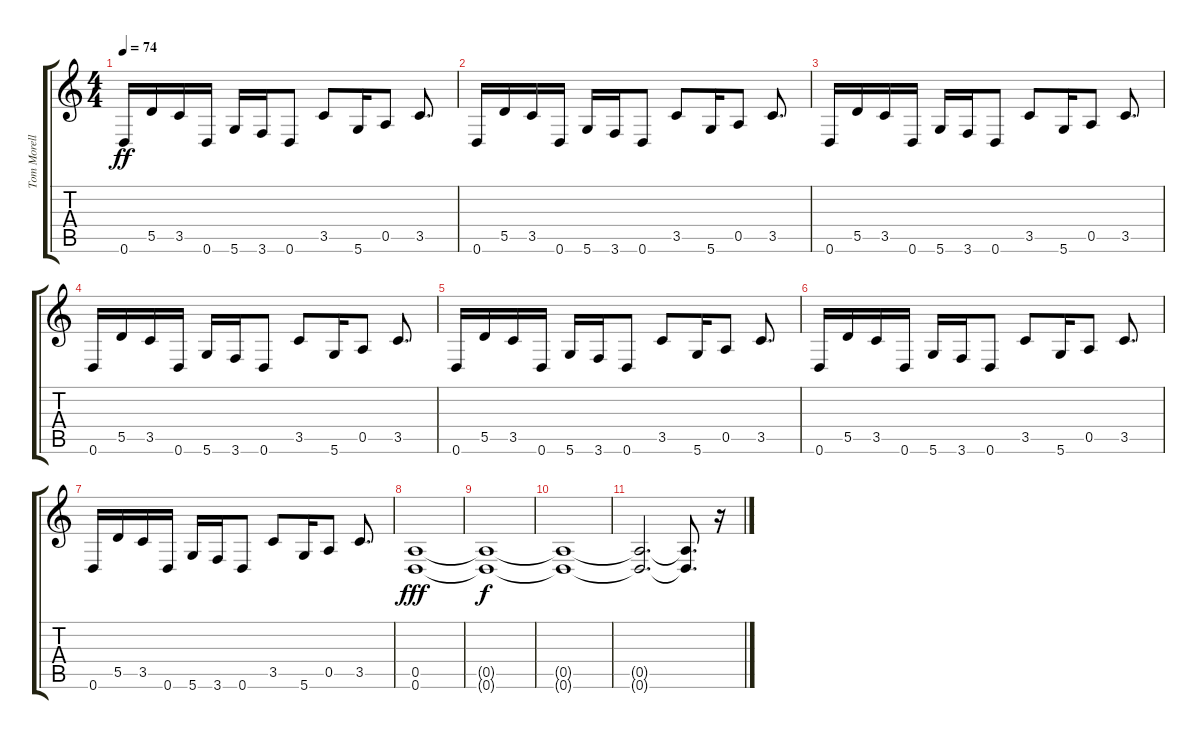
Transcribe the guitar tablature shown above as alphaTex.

\track ("Tom Morello" "Tom Morell") {instrument distortionguitar}
\staff {score tabs}
\tuning (E4 B3 G3 D3 A2 D2) {hide}
\ts (4 4)
\tempo 74
\clef g2
\ks c
0.6.16{dy ff} 5.5.16 3.5.16 0.6.16 5.6.16 3.6.16 0.6.8 3.5.8 5.6.16 0.5.8 3.5.8{d} |
0.6.16 5.5.16 3.5.16 0.6.16 5.6.16 3.6.16 0.6.8 3.5.8 5.6.16 0.5.8 3.5.8{d} |
0.6.16 5.5.16 3.5.16 0.6.16 5.6.16 3.6.16 0.6.8 3.5.8 5.6.16 0.5.8 3.5.8{d} |
0.6.16 5.5.16 3.5.16 0.6.16 5.6.16 3.6.16 0.6.8 3.5.8 5.6.16 0.5.8 3.5.8{d} |
0.6.16 5.5.16 3.5.16 0.6.16 5.6.16 3.6.16 0.6.8 3.5.8 5.6.16 0.5.8 3.5.8{d} |
0.6.16 5.5.16 3.5.16 0.6.16 5.6.16 3.6.16 0.6.8 3.5.8 5.6.16 0.5.8 3.5.8{d} |
0.6.16 5.5.16 3.5.16 0.6.16 5.6.16 3.6.16 0.6.8 3.5.8 5.6.16 0.5.8 3.5.8{d} |
(0.5 0.6).1{dy fff} |
(0.5{t} 0.6{t}).1{dy f} |
(0.5{t} 0.6{t}).1 |
(0.5{t} 0.6{t}).2{d} (0.5{t} 0.6{t}).8{d} r.16
